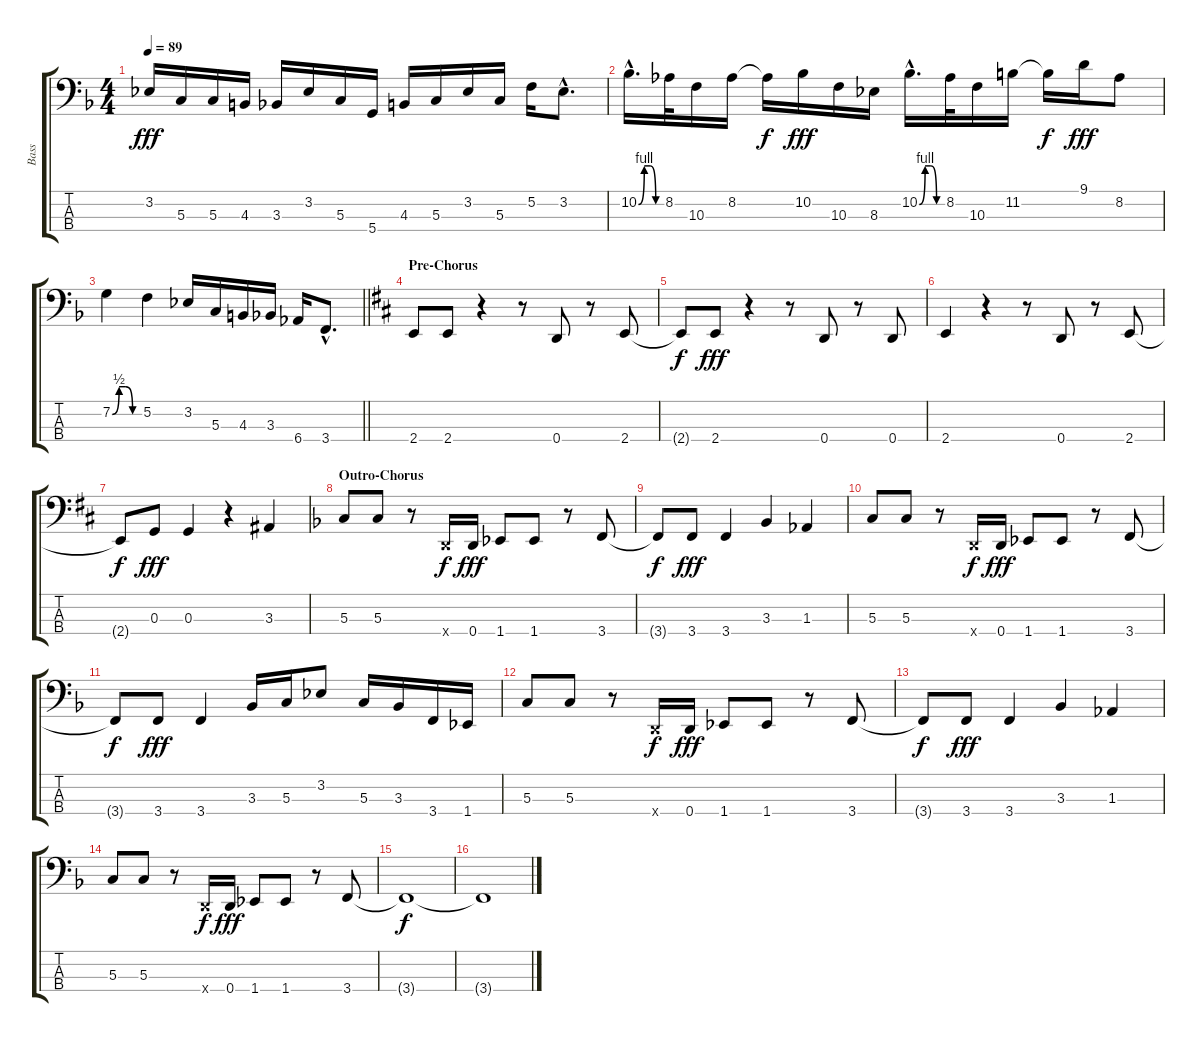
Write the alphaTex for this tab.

\track ("Bass" "Bass") {instrument electricbassfinger}
\staff {score tabs}
\tuning (F2 C2 G1 D1) {hide}
\ts (4 4)
\tempo 89
\clef f4
\ks f
3.2.16{dy fff} 5.3.16 5.3.16 4.3.16 3.3.16 3.2.16 5.3.16 5.4.16 4.3.16 5.3.16 3.2.16 5.3.16 5.2.16 3.2{hac}.8{d} |
10.2{be (custom 0 0 15 4 30 4 45 0 60 0) hac}.16{d} 8.2.32 10.3.16 8.2.16 8.2{t}.16{dy f} 10.2.16{dy fff} 10.3.16 8.3.16 10.2{be (custom 0 0 15 4 30 4 45 0 60 0) hac}.16{d} 8.2.32 10.3.16 11.2.16 11.2{t}.16{dy f} 9.1.16{dy fff} 8.2.8 |
\barLineRight lightlight
7.2{be (custom 0 0 15 2 30 2 45 0 60 0)}.4 5.2.4 3.2.16 5.3.16 4.3.16 3.3.16 6.4.16 3.4{hac}.8{d} |
\section ("" "Pre-Chorus")
\ks d
2.4.8 2.4.8 r.4 r.8 0.4.8 r.8 2.4.8 |
2.4{t}.8{dy f} 2.4.8{dy fff} r.4 r.8 0.4.8 r.8 0.4.8 |
2.4.4 r.4 r.8 0.4.8 r.8 2.4.8 |
2.4{t}.8{dy f} 0.3.8{dy fff} 0.3.4 r.4 3.3.4 |
\section ("" "Outro-Chorus")
\ks f
5.3.8 5.3.8 r.8 0.4{x}.16{dy f} 0.4.16{dy fff} 1.4.8 1.4.8 r.8 3.4.8 |
3.4{t}.8{dy f} 3.4.8{dy fff} 3.4.4 3.3.4 1.3.4 |
5.3.8 5.3.8 r.8 0.4{x}.16{dy f} 0.4.16{dy fff} 1.4.8 1.4.8 r.8 3.4.8 |
3.4{t}.8{dy f} 3.4.8{dy fff} 3.4.4 3.3.16 5.3.16 3.2.8 5.3.16 3.3.16 3.4.16 1.4.16 |
5.3.8 5.3.8 r.8 0.4{x}.16{dy f} 0.4.16{dy fff} 1.4.8 1.4.8 r.8 3.4.8 |
3.4{t}.8{dy f} 3.4.8{dy fff} 3.4.4 3.3.4 1.3.4 |
5.3.8 5.3.8 r.8 0.4{x}.16{dy f} 0.4.16{dy fff} 1.4.8 1.4.8 r.8 3.4.8 |
3.4{t}.1{dy f} |
3.4{t}.1
